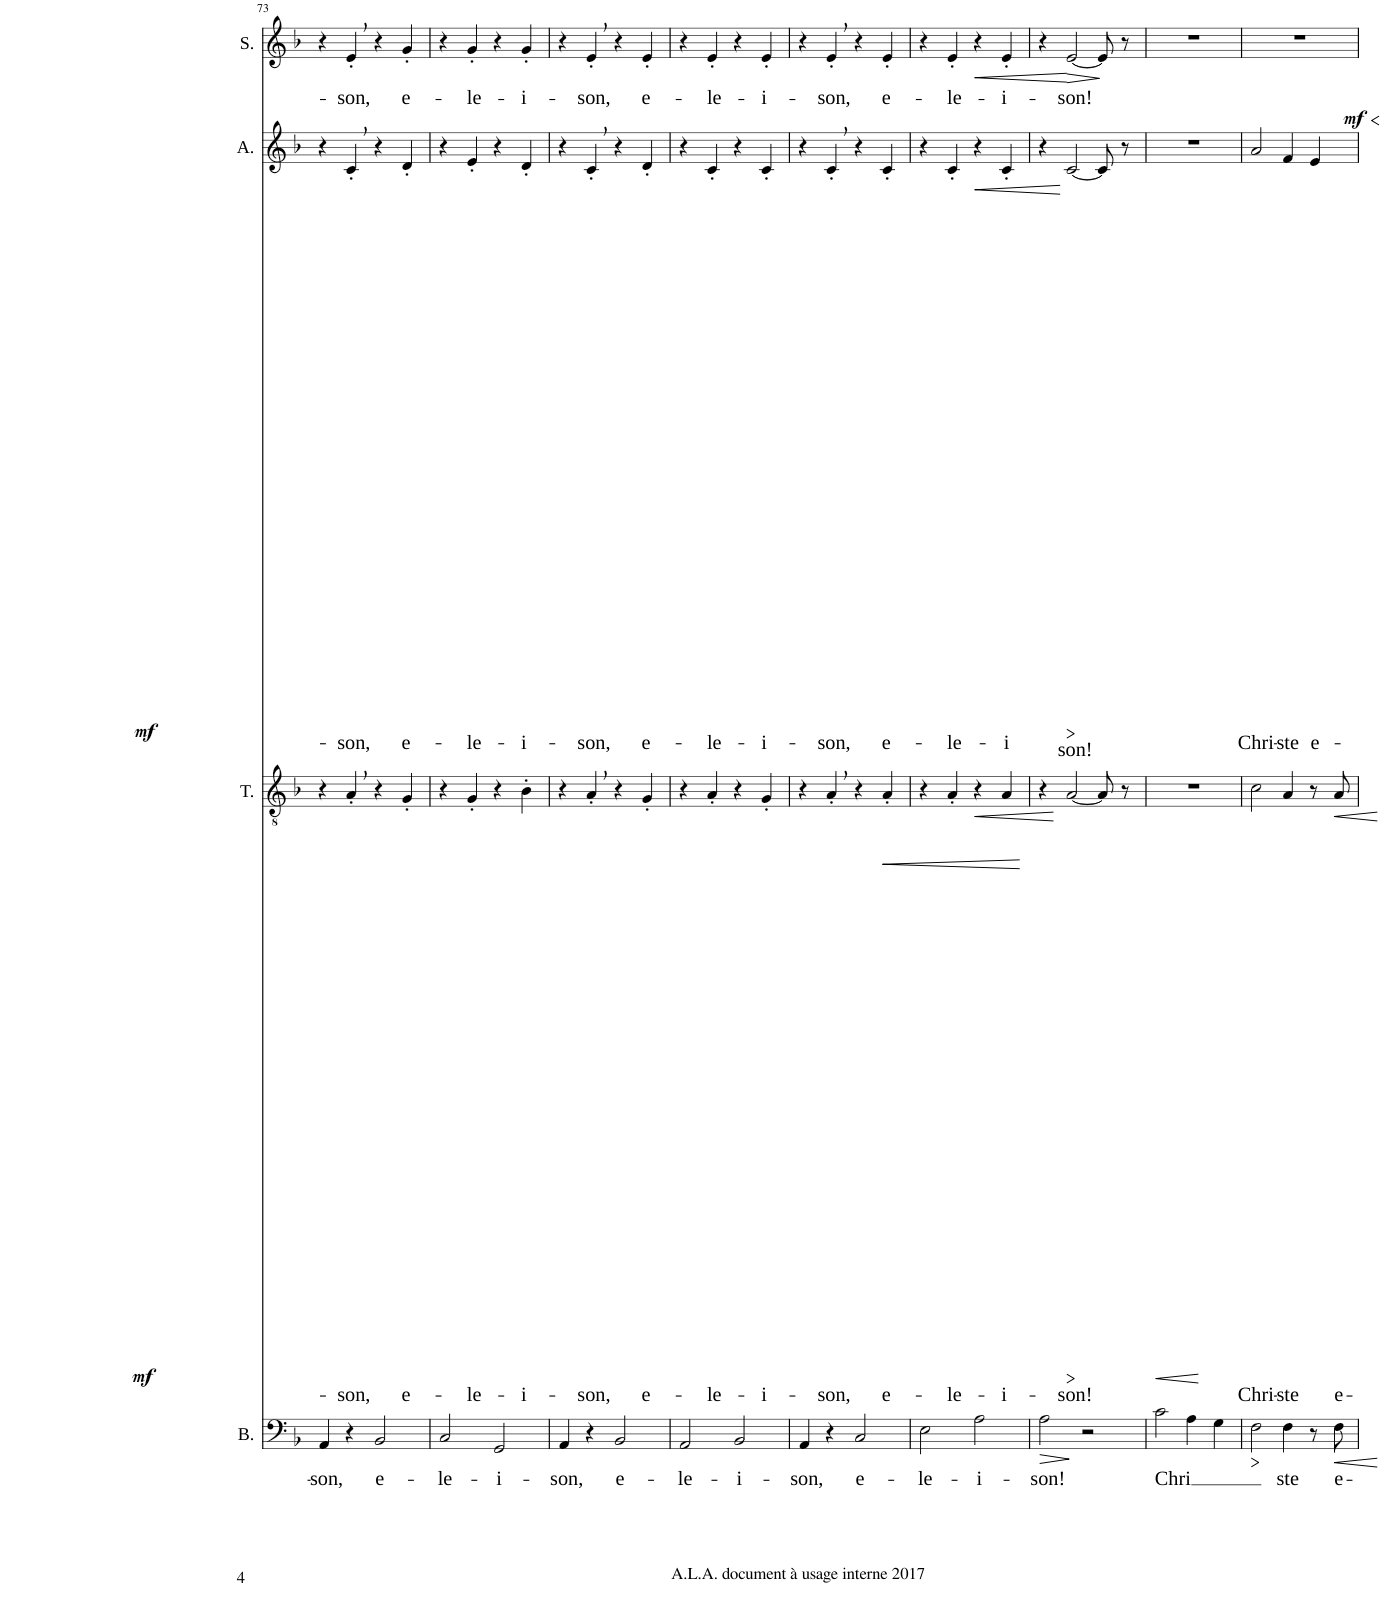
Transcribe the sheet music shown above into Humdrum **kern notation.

**kern	**text	**dynam	**kern	**text	**dynam	**kern	**text	**dynam	**kern	**text	**dynam
*part4	*part4	*part4	*part3	*part3	*part3	*part2	*part2	*part2	*part1	*part1	*part1
*staff4	*staff4	*staff4	*staff3	*staff3	*staff3	*staff2	*staff2	*staff2	*staff1	*staff1	*staff1
*I"Bass	*	*	*I"Tenor	*	*	*I"Alto	*	*	*I"Soprano	*	*
*I'B.	*	*	*I'T.	*	*	*I'A.	*	*	*I'S.	*	*
!!LO:PB:g=z
*clefF4	*	*	*clefGv2	*	*	*clefG2	*	*	*clefG2	*	*
*k[b-]	*	*	*k[b-]	*	*	*k[b-]	*	*	*k[b-]	*	*
*M4/4	*	*	*M4/4	*	*	*M4/4	*	*	*M4/4	*	*
*met(c)	*	*	*met(c)	*	*	*met(c)	*	*	*met(c)	*	*
=73	=73	=73	=73	=73	=73	=73	=73	=73	=73	=73	=73
!	!LO:LY:b	!	!	!	!	!	!	!	!	!	!
4AA/	-son,	.	4r	.	.	4r	.	.	4r	.	.
!	!	!	!	!LO:LY:b	!	!	!LO:LY:b	!	!	!LO:LY:b	!
4r	.	.	4A',/	-son,	.	4c',/	-son,	.	4e',/	-son,	.
!	!LO:LY:b	!	!	!	!	!	!	!	!	!	!
2BB-/	e-	.	4r	.	.	4r	.	.	4r	.	.
!	!	!	!	!LO:LY:b	!	!	!LO:LY:b	!	!	!LO:LY:b	!
.	.	.	4G'/	e-	.	4d'/	e-	.	4g'/	e-	.
=74	=74	=74	=74	=74	=74	=74	=74	=74	=74	=74	=74
!	!LO:LY:b	!	!	!	!	!	!	!	!	!	!
2C/	-le-	.	4r	.	.	4r	.	.	4r	.	.
!	!	!	!	!LO:LY:b	!	!	!LO:LY:b	!	!	!LO:LY:b	!
.	.	.	4G'/	-le-	.	4e'/	-le-	.	4g'/	-le-	.
!	!LO:LY:b	!	!	!	!	!	!	!	!	!	!
2GG/	-i-	.	4r	.	.	4r	.	.	4r	.	.
!	!	!	!	!LO:LY:b	!	!	!LO:LY:b	!	!	!LO:LY:b	!
.	.	.	4B-'\	-i-	.	4d'/	-i-	.	4g'/	-i-	.
=75	=75	=75	=75	=75	=75	=75	=75	=75	=75	=75	=75
!	!LO:LY:b	!	!	!	!	!	!	!	!	!	!
4AA/	-son,	.	4r	.	.	4r	.	.	4r	.	.
!	!	!	!	!LO:LY:b	!	!	!LO:LY:b	!	!	!LO:LY:b	!
4r	.	.	4A',/	-son,	.	4c',/	-son,	.	4e',/	-son,	.
!	!LO:LY:b	!	!	!	!	!	!	!	!	!	!
2BB-/	e-	.	4r	.	.	4r	.	.	4r	.	.
!	!	!	!	!LO:LY:b	!	!	!LO:LY:b	!	!	!LO:LY:b	!
.	.	.	4G'/	e-	.	4d'/	e-	.	4e'/	e-	.
=76	=76	=76	=76	=76	=76	=76	=76	=76	=76	=76	=76
!	!LO:LY:b	!	!	!	!	!	!	!	!	!	!
2AA/	-le-	.	4r	.	.	4r	.	.	4r	.	.
!	!	!	!	!LO:LY:b	!	!	!LO:LY:b	!	!	!LO:LY:b	!
.	.	.	4A'/	-le-	.	4c'/	-le-	.	4e'/	-le-	.
!	!LO:LY:b	!	!	!	!	!	!	!	!	!	!
2BB-/	-i-	.	4r	.	.	4r	.	.	4r	.	.
!	!	!	!	!LO:LY:b	!	!	!LO:LY:b	!	!	!LO:LY:b	!
.	.	.	4G'/	-i-	.	4c'/	-i-	.	4e'/	-i-	.
=77	=77	=77	=77	=77	=77	=77	=77	=77	=77	=77	=77
!	!LO:LY:b	!	!	!	!	!	!	!	!	!	!
4AA/	-son,	.	4r	.	.	4r	.	.	4r	.	.
!	!	!	!	!LO:LY:b	!	!	!LO:LY:b	!	!	!LO:LY:b	!
4r	.	.	4A',/	-son,	.	4c',/	-son,	.	4e',/	-son,	.
!	!LO:LY:b	!	!	!	!	!	!	!	!	!	!
2C/	e-	.	4r	.	.	4r	.	.	4r	.	.
!	!	!	!	!LO:LY:b	!LO:HP:b	!	!LO:LY:b	!	!	!LO:LY:b	!
.	.	.	4A'/	e-	<	4c'/	e-	.	4e'/	e-	.
.	.	.	.	.	[	.	.	.	.	.	.
=78	=78	=78	=78	=78	=78	=78	=78	=78	=78	=78	=78
!	!LO:LY:b	!	!	!	!	!	!	!	!	!	!
2E\	-le-	.	4r	.	.	4r	.	.	4r	.	.
!	!	!	!	!LO:LY:b	!	!	!LO:LY:b	!	!	!LO:LY:b	!
.	.	.	4A'/	-le-	.	4c'/	-le-	.	4e'/	-le-	.
!	!LO:LY:b	!	!	!	!LO:HP:b	!	!	!LO:HP:b	!	!	!LO:HP:b
2A\	-i-	.	4r	.	<	4r	.	<	4r	.	<
!	!	!	!	!LO:LY:b	!	!	!LO:LY:b	!	!	!LO:LY:b	!
.	.	.	4A/	-i-	.	4c'/	i	.	4e'/	-i-	.
.	.	.	.	.	[	.	.	[	.	.	[
=79	=79	=79	=79	=79	=79	=79	=79	=79	=79	=79	=79
!	!LO:LY:b	!LO:HP:b	!	!	!	!	!	!	!	!	!
2A\	-son!	>	4r	.	.	4r	.	.	4r	.	.
!	!	!	!	!LO:LY:b	!LO:HP:b	!	!LO:LY:b	!LO:HP:b	!	!LO:LY:b	!LO:HP:b
.	.	.	[2A/	-son!	>	[2c/	-son!	>	[2e/	-son!	>
!	!	!LO:DY:b	!	!	!	!	!	!	!	!	!
2r	.	mf	.	.	.	.	.	.	.	.	.
.	.	.	8A/]	.	.	8c/]	.	.	8e/]	.	.
.	.	.	8r	.	.	8r	.	.	8r	.	.
.	.	]	.	.	]	.	.	]	.	.	]
=80	=80	=80	=80	=80	=80	=80	=80	=80	=80	=80	=80
!	!LO:LY:b	!	!	!	!LO:HP:b	!	!	!	!	!	!
!	!	!	!	!	!LO:DY:n=1:b	!	!	!LO:DY:b	!	!	!
2c\	Chri	.	1r	.	< mf	1r	.	mf	1r	.	.
4A\	.	.	.	.	.	.	.	.	.	.	.
4G\	.	.	.	.	.	.	.	.	.	.	.
.	.	.	.	.	[	.	.	.	.	.	.
=81	=81	=81	=81	=81	=81	=81	=81	=81	=81	=81	=81
!	!	!LO:HP:b	!	!LO:LY:b	!	!	!LO:LY:b	!	!	!	!LO:HP:b
!	!	!	!	!	!	!	!	!	!	!	!LO:DY:n=1:b
2F\	.	>	2c\	Chri-	.	2a/	Chri-	.	1r	.	< mf
!	!LO:LY:b	!	!	!LO:LY:b	!	!	!LO:LY:b	!	!	!	!
4F\	ste	.	4A/	-ste	.	4f/	-ste	.	.	.	.
!	!	!	!	!	!	!	!LO:LY:b	!	!	!	!
8r	.	.	8r	.	.	4e/	e-	.	.	.	.
!	!LO:LY:b	!LO:HP:b	!	!LO:LY:b	!LO:HP:b	!	!	!	!	!	!
8F\	e-	<	8A/	e-	<	.	.	.	.	.	.
.	.	] [	.	.	[	.	.	.	.	.	[
=	=	=	=	=	=	=	=	=	=	=	=
*-	*-	*-	*-	*-	*-	*-	*-	*-	*-	*-	*-
